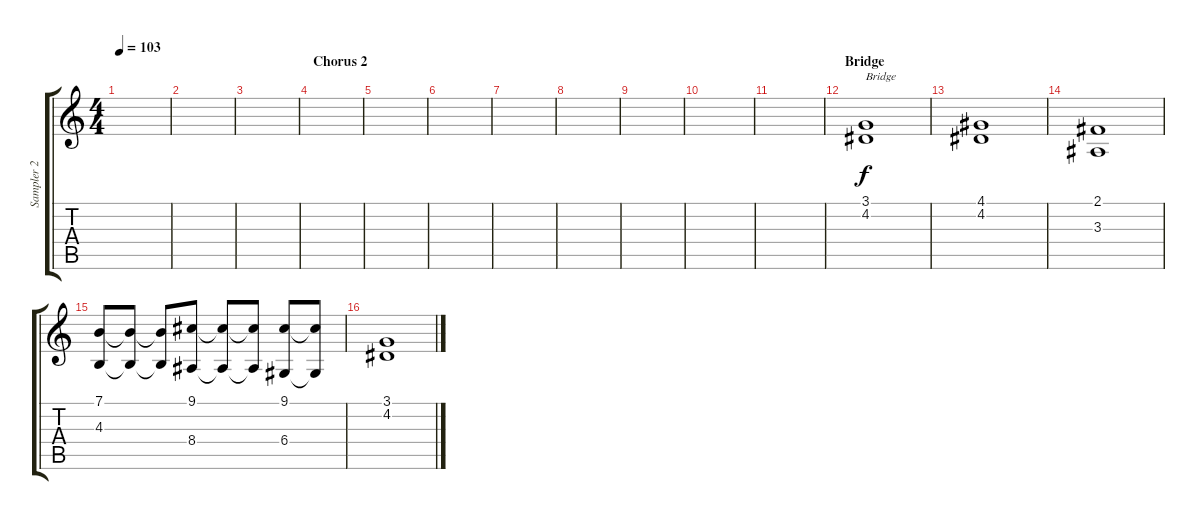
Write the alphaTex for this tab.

\track ("Sampler 2" "Sampler 2") {instrument electricpiano1}
\staff {score tabs}
\tuning (E4 B3 G3 D3 A2 E2) {hide}
\ts (4 4)
\tempo 103
\clef g2
\ks c
|
|
|
\section ("" "Chorus 2")
|
|
|
|
|
|
|
|
\section ("" "Bridge")
(3.1 4.2).1{txt "Bridge"} |
(4.1 4.2).1 |
(2.1 3.3).1 |
(7.1 4.3).8 (7.1{t} 4.3{t}).8 (7.1{t} 4.3{t}).8 (9.1 8.4).8 (9.1{t} 8.4{t}).8 (9.1{t} 8.4{t}).8 (9.1 6.4).8 (9.1{t} 6.4{t}).8 |
(3.1 4.2).1
